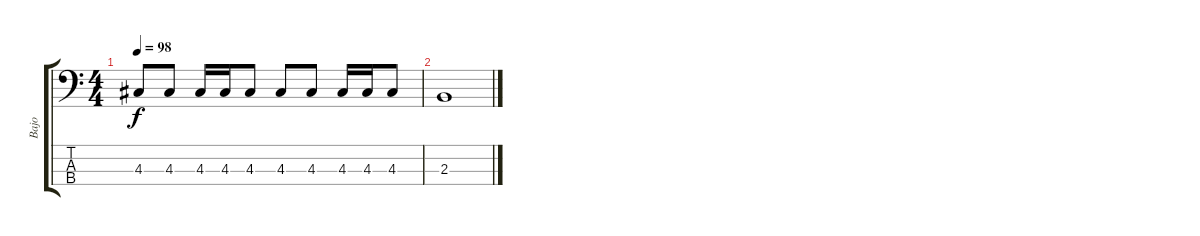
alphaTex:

\track ("Bajo" "Bajo") {instrument electricbassfinger}
\staff {score tabs}
\tuning (G2 D2 A1 E1) {hide}
\ts (4 4)
\tempo 98
\clef f4
\ks c
4.3.8{dy f} 4.3.8 4.3.16 4.3.16 4.3.8 4.3.8 4.3.8 4.3.16 4.3.16 4.3.8 |
2.3.1
